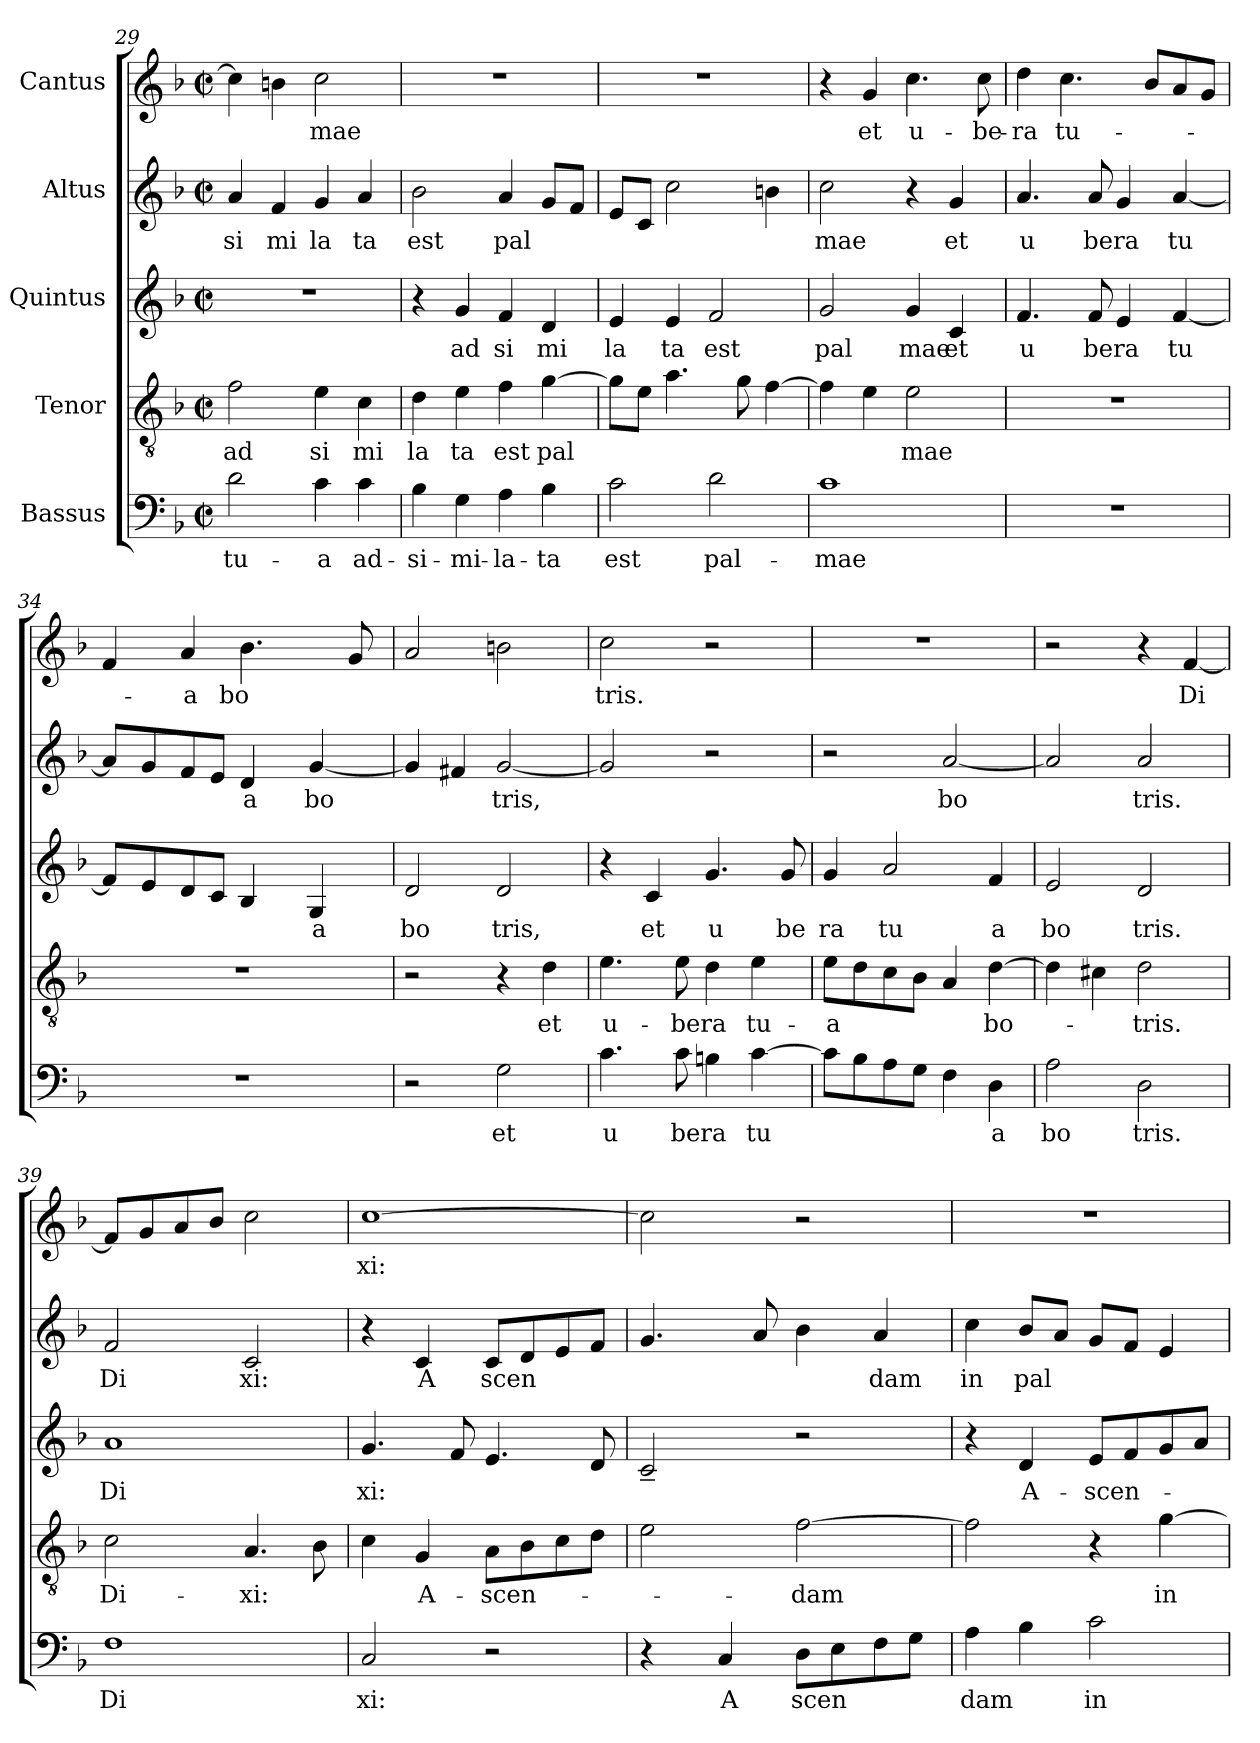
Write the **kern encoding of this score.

**kern	**text	**kern	**text	**kern	**text	**kern	**text	**kern	**text
*part5	*part5	*part4	*part4	*part3	*part3	*part2	*part2	*part1	*part1
*staff5	*staff5	*staff4	*staff4	*staff3	*staff3	*staff2	*staff2	*staff1	*staff1
*I"Bassus	*	*I"Tenor	*	*I"Quintus	*	*I"Altus	*	*I"Cantus	*
*clefF4	*	*clefGv2	*	*clefG2	*	*clefG2	*	*clefG2	*
*k[b-]	*	*k[b-]	*	*k[b-]	*	*k[b-]	*	*k[b-]	*
*F:	*	*F:	*	*F:	*	*F:	*	*F:	*
*M2/2	*	*M2/2	*	*M2/2	*	*M2/2	*	*M2/2	*
*met(c|)	*	*met(c|)	*	*met(c|)	*	*met(c|)	*	*met(c|)	*
=29	=29	=29	=29	=29	=29	=29	=29	=29	=29
!	!LO:LY:b:cj	!	!LO:LY:b:cj	!	!	!	!LO:LY:b:cj	!	!
2d\	tu-	2f\	ad	1r	.	4a/	si	4cc\]	.
!	!	!	!	!	!	!	!LO:LY:b:cj	!	!
.	.	.	.	.	.	4f/	mi	4bn\	.
!	!LO:LY:b:cj	!	!LO:LY:b:cj	!	!	!	!LO:LY:b:cj	!	!LO:LY:b:cj
4c\	-a	4e\	si	.	.	4g/	la	2cc\	-mae
!	!LO:LY:b:cj	!	!LO:LY:b:cj	!	!	!	!LO:LY:b:cj	!	!
4c\	ad-	4c\	mi	.	.	4a/	ta	.	.
=30	=30	=30	=30	=30	=30	=30	=30	=30	=30
!	!LO:LY:b:cj	!	!LO:LY:b:cj	!	!	!	!LO:LY:b:cj	!	!
4B-\	-si-	4d\	la	4r	.	2b-\	est	1r	.
!	!LO:LY:b:cj	!	!LO:LY:b:cj	!	!LO:LY:b:cj	!	!	!	!
4G\	-mi-	4e\	ta	4g/	ad	.	.	.	.
!	!LO:LY:b:cj	!	!LO:LY:b:cj	!	!LO:LY:b:cj	!	!LO:LY:b	!	!
4A\	-la-	4f\	est	4f/	si	4a/	pal	.	.
!	!LO:LY:b:cj	!	!LO:LY:b	!	!LO:LY:b:cj	!	!	!	!
4B-\	-ta	[>4g\	pal	4d/	mi	8g/L	.	.	.
.	.	.	.	.	.	8f/J	.	.	.
=31	=31	=31	=31	=31	=31	=31	=31	=31	=31
!	!LO:LY:b:cj	!	!	!	!LO:LY:b:cj	!	!	!	!
2c\	est	8g\L]	.	4e/	la	8e/L	.	1r	.
.	.	8e\J	.	.	.	8c/J	.	.	.
!	!	!	!	!	!LO:LY:b:cj	!	!	!	!
.	.	4.a\	.	4e/	ta	2cc\	.	.	.
!	!LO:LY:b:cj	!	!	!	!LO:LY:b:cj	!	!	!	!
2d\	pal-	.	.	2f/	est	.	.	.	.
.	.	8g\	.	.	.	.	.	.	.
.	.	[>4f\	.	.	.	4bn\	.	.	.
=32	=32	=32	=32	=32	=32	=32	=32	=32	=32
!	!LO:LY:b:cj	!	!	!	!LO:LY:b:cj	!	!LO:LY:b:cj	!	!
1c	-mae	4f\]	.	2g/	pal	2cc\	mae	4r	.
!	!	!	!	!	!	!	!	!	!LO:LY:b:cj
.	.	4e\	.	.	.	.	.	4g/	et
!	!	!	!LO:LY:b:cj	!	!LO:LY:b:cj	!	!	!	!LO:LY:b:cj
.	.	2e\	mae	4g/	mae	4r	.	4.cc\	u-
!	!	!	!	!	!LO:LY:b:cj	!	!LO:LY:b:cj	!	!
.	.	.	.	4c/	et	4g/	et	.	.
!	!	!	!	!	!	!	!	!	!LO:LY:b:cj
.	.	.	.	.	.	.	.	8cc\	-be-
=33	=33	=33	=33	=33	=33	=33	=33	=33	=33
!	!	!	!	!	!LO:LY:b:cj	!	!LO:LY:b:cj	!	!LO:LY:b:cj
1r	.	1r	.	4.f/	u	4.a/	u	4dd\	-ra
!	!	!	!	!	!	!	!	!	!LO:LY:b:cj
.	.	.	.	.	.	.	.	4.cc\	tu-
!	!	!	!	!	!LO:LY:b:cj	!	!LO:LY:b:cj	!	!
.	.	.	.	8f/	bera	8a/	bera	.	.
.	.	.	.	4e/	.	4g/	.	.	.
.	.	.	.	.	.	.	.	8b-/L	.
!	!	!	!	!	!LO:LY:b:cj	!	!LO:LY:b:cj	!	!
.	.	.	.	[>4f/	tu	[>4a/	tu	8a/	.
.	.	.	.	.	.	.	.	8g/J	.
!!LO:LB:g=z
=34	=34	=34	=34	=34	=34	=34	=34	=34	=34
*	*	*^	*	*^	*	*	*	*^	*
1r	.	1r	8ryy	.	8f/L]	8ryy	.	8a/L]	.	4f/	32.ryy	.
.	.	.	.	.	.	.	.	.	.	.	2ryy	.
.	.	.	2..ryy	.	8e/	32.ryy	.	8g/	.	.	.	.
.	.	.	.	.	.	2ryy	.	.	.	.	.	.
!	!	!	!	!	!	!	!	!	!	!	!	!LO:LY:b:cj
.	.	.	.	.	8d/	.	.	8f/	.	4a/	.	-a
.	.	.	.	.	8c/J	.	.	8e/J	.	.	.	.
!	!	!	!	!	!	!	!	!	!LO:LY:b:cj	!	!	!LO:LY:b:cj
.	.	.	.	.	4B-/	.	.	4d/	a	4.b-\	.	bo
.	.	.	.	.	.	.	.	.	.	.	4ryy	.
.	.	.	.	.	.	4ryy	.	.	.	.	.	.
!	!	!	!	!	!	!	!LO:LY:b:cj	!	!LO:LY:b:cj	!	!	!
.	.	.	.	.	4G/	.	a	[<4g/	bo	.	.	.
.	.	.	.	.	.	.	.	.	.	.	8ryy	.
.	.	.	.	.	.	.	.	.	.	8g/	.	.
.	.	.	.	.	.	16ryy	.	.	.	.	16ryy	.
.	.	.	.	.	.	64ryy	.	.	.	.	64ryy	.
=35	=35	=35	=35	=35	=35	=35	=35	=35	=35	=35	=35	=35
!	!	!	!	!	!	!	!LO:LY:b:cj	!	!	!	!	!
*	*	*v	*v	*	*	*	*	*	*	*v	*v	*
*	*	*	*	*v	*v	*	*	*	*	*
2r	.	2r	.	2d/	bo	4g/]	.	2a/	.
.	.	.	.	.	.	4f#X/	.	.	.
!	!LO:LY:b:cj	!	!	!	!LO:LY:b:cj	!	!LO:LY:b	!	!
2G\	et	4r	.	2d/	tris,	[<2g/	tris,	2bn\	.
!	!	!	!LO:LY:b:cj	!	!	!	!	!	!
.	.	4d\	et	.	.	.	.	.	.
=36	=36	=36	=36	=36	=36	=36	=36	=36	=36
!	!LO:LY:b:cj	!	!LO:LY:b:cj	!	!	!	!	!	!LO:LY:b:cj
4.c\	u	4.e\	u-	4r	.	2g/]	.	2cc\	tris.
!	!	!	!	!	!LO:LY:b:cj	!	!	!	!
.	.	.	.	4c/	et	.	.	.	.
!	!LO:LY:b	!	!LO:LY:b	!	!	!	!	!	!
8c\	bera	8e\	-bera	.	.	.	.	.	.
!	!	!	!	!	!LO:LY:b:cj	!	!	!	!
4Bn\	.	4d\	.	4.g/	u	2r	.	2r	.
!	!LO:LY:b:cj	!	!LO:LY:b:cj	!	!	!	!	!	!
[>4c\	tu	4e\	tu-	.	.	.	.	.	.
!	!	!	!	!	!LO:LY:b:cj	!	!	!	!
.	.	.	.	8g/	be	.	.	.	.
=37	=37	=37	=37	=37	=37	=37	=37	=37	=37
!	!	!	!LO:LY:b:cj	!	!LO:LY:b:cj	!	!	!	!
8c\L]	.	8e\L	-a	4g/	ra	2r	.	1r	.
8B-\	.	8d\	.	.	.	.	.	.	.
!	!	!	!	!	!LO:LY:b:cj	!	!	!	!
8A\	.	8c\	.	2a/	tu	.	.	.	.
8G\J	.	8B-\J	.	.	.	.	.	.	.
!	!	!	!	!	!	!	!LO:LY:b:cj	!	!
4F\	.	4A/	.	.	.	[<2a/	bo	.	.
!	!LO:LY:b:cj	!	!LO:LY:b:cj	!	!LO:LY:b:cj	!	!	!	!
4D\	a	[>4d\	bo-	4f/	a	.	.	.	.
=38	=38	=38	=38	=38	=38	=38	=38	=38	=38
!	!LO:LY:b:cj	!	!	!	!LO:LY:b:cj	!	!	!	!
2A\	bo	4d\]	.	2e/	bo	2a/]	.	2r	.
.	.	4c#X\	.	.	.	.	.	.	.
!	!LO:LY:b:cj	!	!LO:LY:b:cj	!	!LO:LY:b:cj	!	!LO:LY:b:cj	!	!
2D\	tris.	2d\	-tris.	2d/	tris.	2a/	tris.	4r	.
!	!	!	!	!	!	!	!	!	!LO:LY:b:cj
.	.	.	.	.	.	.	.	[<4f/	Di
=39	=39	=39	=39	=39	=39	=39	=39	=39	=39
!	!LO:LY:b:cj	!	!LO:LY:b:cj	!	!LO:LY:b:cj	!	!LO:LY:b:cj	!	!
1F	Di	2c\	Di-	1a	Di	2f/	Di	8f/L]	.
.	.	.	.	.	.	.	.	8g/	.
.	.	.	.	.	.	.	.	8a/	.
.	.	.	.	.	.	.	.	8b-/J	.
!	!	!	!LO:LY:b:cj	!	!	!	!LO:LY:b:cj	!	!
.	.	4.A/	-xi:	.	.	2c/	xi:	2cc\	.
.	.	8B-\	.	.	.	.	.	.	.
=40	=40	=40	=40	=40	=40	=40	=40	=40	=40
!	!LO:LY:b:cj	!	!	!	!LO:LY:b:cj	!	!	!	!LO:LY:b:cj
2C/	xi:	4c\	.	4.g/	xi:	4r	.	[<1cc	xi:
!	!	!	!LO:LY:b:cj	!	!	!	!LO:LY:b:cj	!	!
.	.	4G/	A-	.	.	4c/	A	.	.
.	.	.	.	8f/	.	.	.	.	.
!	!	!	!LO:LY:b	!	!	!	!LO:LY:b	!	!
2r	.	8A\L	-scen-	4.e/	.	8c/L	scen	.	.
.	.	8B-\	.	.	.	8d/	.	.	.
.	.	8c\	.	.	.	8e/	.	.	.
.	.	8d\J	.	8d/	.	8f/J	.	.	.
!!LO:PB:g=z
=41	=41	=41	=41	=41	=41	=41	=41	=41	=41
*	*	*^	*	*	*	*^	*	*	*
4r	.	2e\	8ryy	.	2c~</	.	4.g/	4ryy	.	2cc\]	.
.	.	.	64ryy	.	.	.	.	.	.	.	.
.	.	.	2ryy	.	.	.	.	.	.	.	.
!	!LO:LY:b:cj	!	!	!	!	!	!	!	!	!	!
4C/	A	.	.	.	.	.	.	8ryy	.	.	.
.	.	.	.	.	.	.	8a/	64ryy	.	.	.
.	.	.	.	.	.	.	.	2ryy	.	.	.
!	!LO:LY:b	!	!	!LO:LY:b	!	!	!	!	!	!	!
8D\L	scen	[>2f\	.	-dam	2r	.	4b-\	.	.	2r	.
8E\	.	.	.	.	.	.	.	.	.	.	.
.	.	.	4ryy	.	.	.	.	.	.	.	.
!	!	!	!	!	!	!	!	!	!LO:LY:b:cj	!	!
8F\	.	.	.	.	.	.	4a/	.	dam	.	.
8G\J	.	.	.	.	.	.	.	.	.	.	.
.	.	.	16..ryy	.	.	.	.	16..ryy	.	.	.
=42	=42	=42	=42	=42	=42	=42	=42	=42	=42	=42	=42
!	!LO:LY:b	!	!	!	!	!	!	!	!LO:LY:b:cj	!	!
*	*	*v	*v	*	*	*	*v	*v	*	*	*
4A\	dam	2f\]	.	4r	.	4cc\	in	1r	.
!	!	!	!	!	!LO:LY:b:cj	!	!LO:LY:b	!	!
4B-\	.	.	.	4d/	A-	8b-/L	pal	.	.
.	.	.	.	.	.	8a/J	.	.	.
!	!LO:LY:b:cj	!	!	!	!LO:LY:b	!	!	!	!
2c\	in	4r	.	8e/L	-scen-	8g/L	.	.	.
.	.	.	.	8f/	.	8f/J	.	.	.
!	!	!	!LO:LY:b:cj	!	!	!	!	!	!
.	.	[>4g\	in	8g/	.	4e/	.	.	.
.	.	.	.	8a/J	.	.	.	.	.
=	=	=	=	=	=	=	=	=	=
*-	*-	*-	*-	*-	*-	*-	*-	*-	*-
